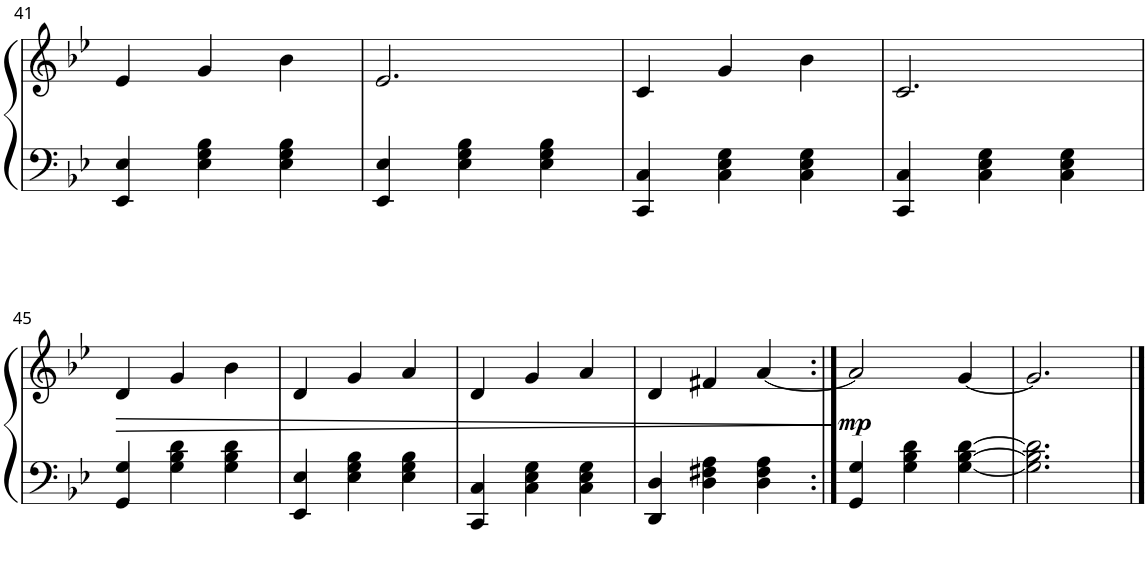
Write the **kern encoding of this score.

**kern	**kern	**dynam
*part1	*part1	*part1
*staff2	*staff1	*staff1/2
*I"Klavier	*	*
*I'Klav.	*	*
!!LO:PB:g=z
*clefF4	*clefG2	*
*k[b-e-]	*k[b-e-]	*
*M3/4	*M3/4	*
=41	=41	=41
4EE-/ 4E-/	4e-/	.
4E-\ 4G\ 4B-\	4g/	.
4E-\ 4G\ 4B-\	4b-\	.
=42	=42	=42
4EE-/ 4E-/	2.e-/	.
4E-\ 4G\ 4B-\	.	.
4E-\ 4G\ 4B-\	.	.
=43	=43	=43
4CC/ 4C/	4c/	.
4C\ 4E-\ 4G\	4g/	.
4C\ 4E-\ 4G\	4b-\	.
=44	=44	=44
4CC/ 4C/	2.c/	.
4C\ 4E-\ 4G\	.	.
4C\ 4E-\ 4G\	.	.
!!LO:LB:g=z
=45	=45	=45
!	!	!LO:HP:b
4GG/ 4G/	4d/	>
4G\ 4B-\ 4d\	4g/	.
4G\ 4B-\ 4d\	4b-\	.
=46	=46	=46
4EE-/ 4E-/	4d/	.
4E-\ 4G\ 4B-\	4g/	.
4E-\ 4G\ 4B-\	4a/	.
=47	=47	=47
4CC/ 4C/	4d/	.
4C\ 4E-\ 4G\	4g/	.
4C\ 4E-\ 4G\	4a/	.
=48	=48	=48
4DD/ 4D/	4d/	.
4D\ 4F#X\ 4A\	4f#X/	.
4D\ 4F#\ 4A\	[4a/	.
.	.	]
=49:|!	=49:|!	=49:|!
!	!	!LO:DY:b
4GG/ 4G/	2a/]	mp
4G\ 4B-\ 4d\	.	.
[4G\ [4B-\ [4d\	[4g/	.
=50	=50	=50
2.G\] 2.B-\] 2.d\]	2.g/]	.
==	==	==
*-	*-	*-
